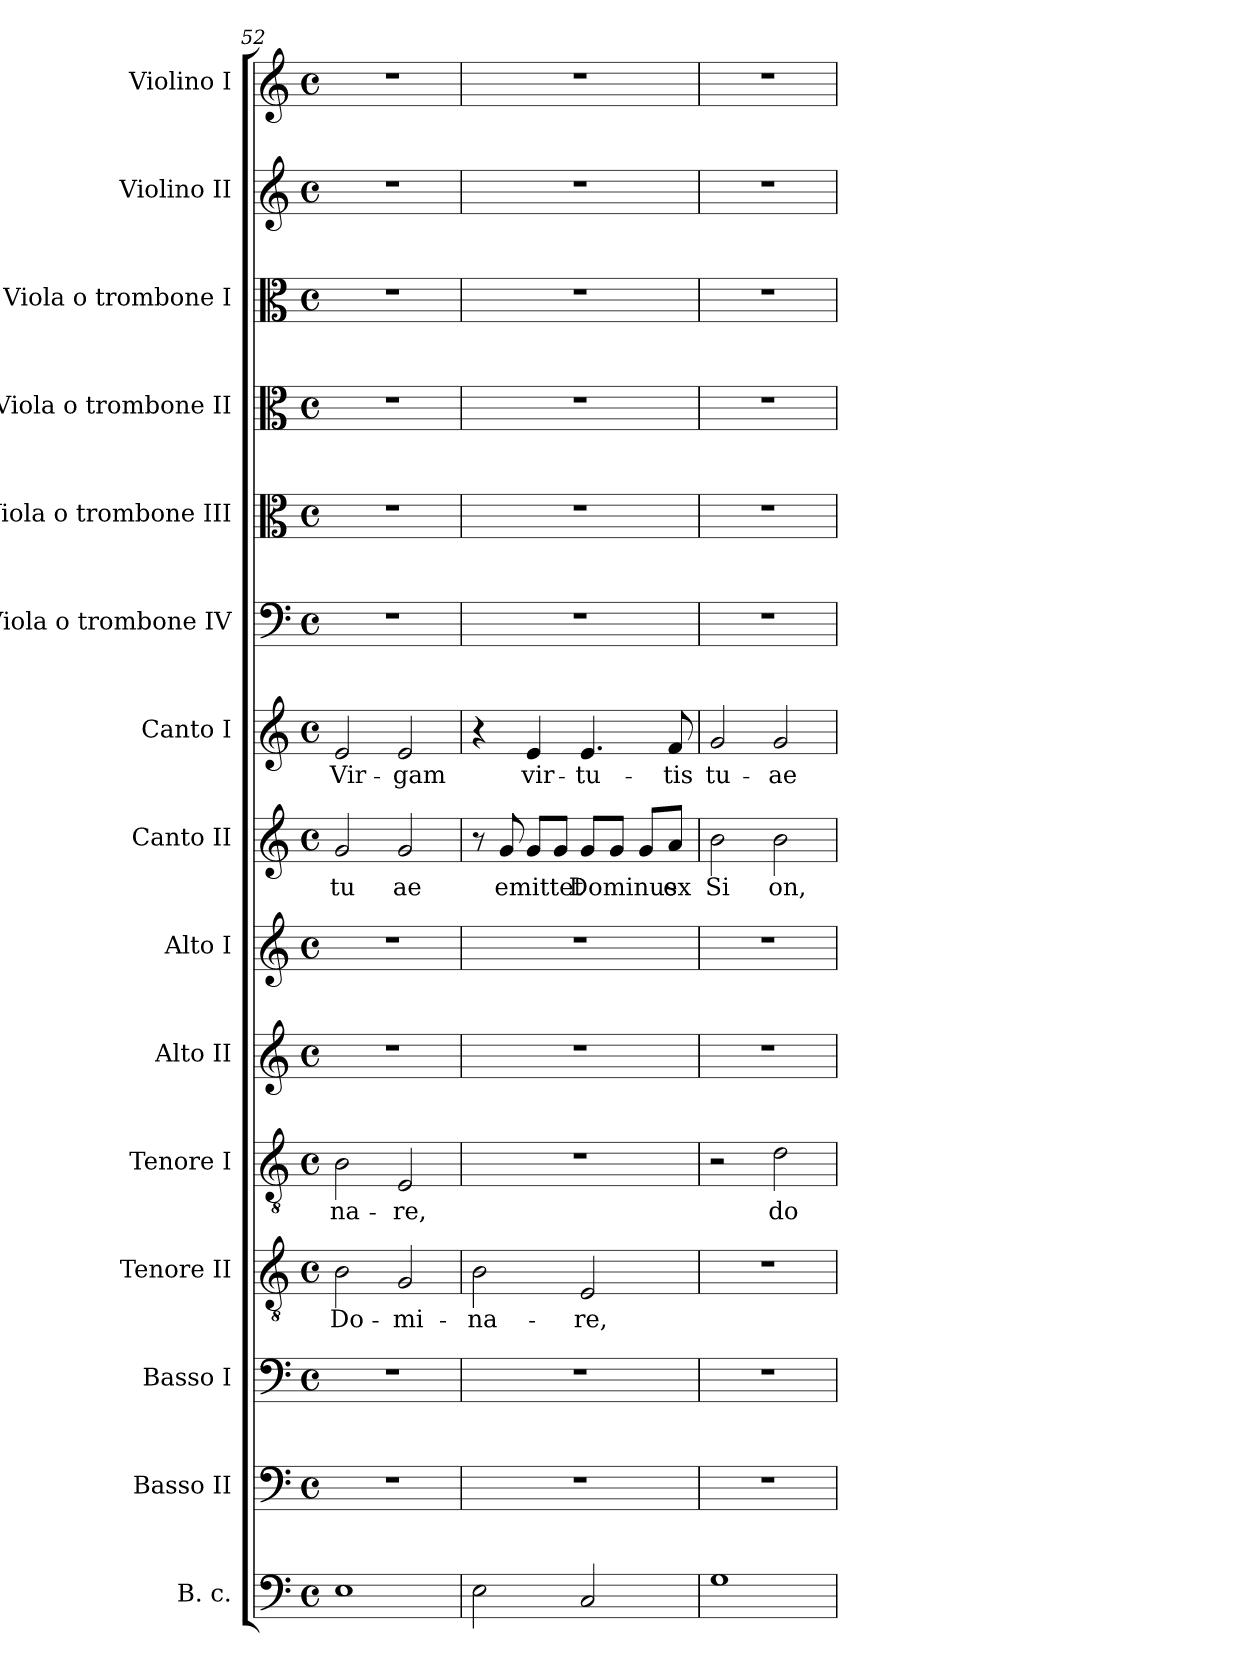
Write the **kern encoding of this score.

**kern	**kern	**kern	**kern	**text	**kern	**text	**kern	**kern	**kern	**text	**kern	**text	**kern	**kern	**kern	**kern	**kern	**kern
*part15	*part14	*part13	*part12	*part12	*part11	*part11	*part10	*part9	*part8	*part8	*part7	*part7	*part6	*part5	*part4	*part3	*part2	*part1
*staff15	*staff14	*staff13	*staff12	*staff12	*staff11	*staff11	*staff10	*staff9	*staff8	*staff8	*staff7	*staff7	*staff6	*staff5	*staff4	*staff3	*staff2	*staff1
*I"B. c.	*I"Basso II	*I"Basso I	*I"Tenore II	*	*I"Tenore I	*	*I"Alto II	*I"Alto I	*I"Canto II	*	*I"Canto I	*	*I"Viola o trombone IV	*I"Viola o trombone III	*I"Viola o trombone II	*I"Viola o trombone I	*I"Violino II	*I"Violino I
*	*	*	*	*	*	*	*	*	*	*	*	*	*I'Vla	*I'Vla	*I'Vla	*I'Vla	*I'Vln	*I'Vln
!!LO:PB:g=z
*clefF4	*clefF4	*clefF4	*clefGv2	*	*clefGv2	*	*clefG2	*clefG2	*clefG2	*	*clefG2	*	*clefF4	*clefC3	*clefC3	*clefC3	*clefG2	*clefG2
*k[]	*k[]	*k[]	*k[]	*	*k[]	*	*k[]	*k[]	*k[]	*	*k[]	*	*k[]	*k[]	*k[]	*k[]	*k[]	*k[]
*M4/4	*M4/4	*M4/4	*M4/4	*	*M4/4	*	*M4/4	*M4/4	*M4/4	*	*M4/4	*	*M4/4	*M4/4	*M4/4	*M4/4	*M4/4	*M4/4
*met(c)	*met(c)	*met(c)	*met(c)	*	*met(c)	*	*met(c)	*met(c)	*met(c)	*	*met(c)	*	*met(c)	*met(c)	*met(c)	*met(c)	*met(c)	*met(c)
=52	=52	=52	=52	=52	=52	=52	=52	=52	=52	=52	=52	=52	=52	=52	=52	=52	=52	=52
!	!	!	!	!LO:LY:b	!	!LO:LY:b	!	!	!	!LO:LY:b	!	!LO:LY:b	!	!	!	!	!	!
1E	1r	1r	2B\	Do-	2B\	na-	1r	1r	2g/	tu	2e/	Vir-	1r	1r	1r	1r	1r	1r
!	!	!	!	!LO:LY:b	!	!LO:LY:b	!	!	!	!LO:LY:b	!	!LO:LY:b	!	!	!	!	!	!
.	.	.	2G/	-mi-	2E/	-re,	.	.	2g/	ae	2e/	-gam	.	.	.	.	.	.
=53	=53	=53	=53	=53	=53	=53	=53	=53	=53	=53	=53	=53	=53	=53	=53	=53	=53	=53
!	!	!	!	!LO:LY:b	!	!	!	!	!	!	!	!	!	!	!	!	!	!
2E\	1r	1r	2B\	-na-	1r	.	1r	1r	8r	.	4r	.	1r	1r	1r	1r	1r	1r
!	!	!	!	!	!	!	!	!	!	!LO:LY:b	!	!	!	!	!	!	!	!
.	.	.	.	.	.	.	.	.	8g/	emittet	.	.	.	.	.	.	.	.
!	!	!	!	!	!	!	!	!	!	!	!	!LO:LY:b	!	!	!	!	!	!
.	.	.	.	.	.	.	.	.	8g/L	.	4e/	vir-	.	.	.	.	.	.
.	.	.	.	.	.	.	.	.	8g/J	.	.	.	.	.	.	.	.	.
!	!	!	!	!LO:LY:b	!	!	!	!	!	!LO:LY:b	!	!LO:LY:b	!	!	!	!	!	!
2C/	.	.	2E/	-re,	.	.	.	.	8g/L	Dominus	4.e/	-tu-	.	.	.	.	.	.
.	.	.	.	.	.	.	.	.	8g/J	.	.	.	.	.	.	.	.	.
.	.	.	.	.	.	.	.	.	8g/L	.	.	.	.	.	.	.	.	.
!	!	!	!	!	!	!	!	!	!	!LO:LY:b	!	!LO:LY:b	!	!	!	!	!	!
.	.	.	.	.	.	.	.	.	8a/J	ex	8f/	-tis	.	.	.	.	.	.
=54	=54	=54	=54	=54	=54	=54	=54	=54	=54	=54	=54	=54	=54	=54	=54	=54	=54	=54
!	!	!	!	!	!	!	!	!	!	!LO:LY:b	!	!LO:LY:b	!	!	!	!	!	!
1G	1r	1r	1r	.	2r	.	1r	1r	2b\	Si	2g/	tu-	1r	1r	1r	1r	1r	1r
!	!	!	!	!	!	!LO:LY:b	!	!	!	!LO:LY:b	!	!LO:LY:b	!	!	!	!	!	!
.	.	.	.	.	2d\	do-	.	.	2b\	on,	2g/	-ae	.	.	.	.	.	.
=	=	=	=	=	=	=	=	=	=	=	=	=	=	=	=	=	=	=
*-	*-	*-	*-	*-	*-	*-	*-	*-	*-	*-	*-	*-	*-	*-	*-	*-	*-	*-
